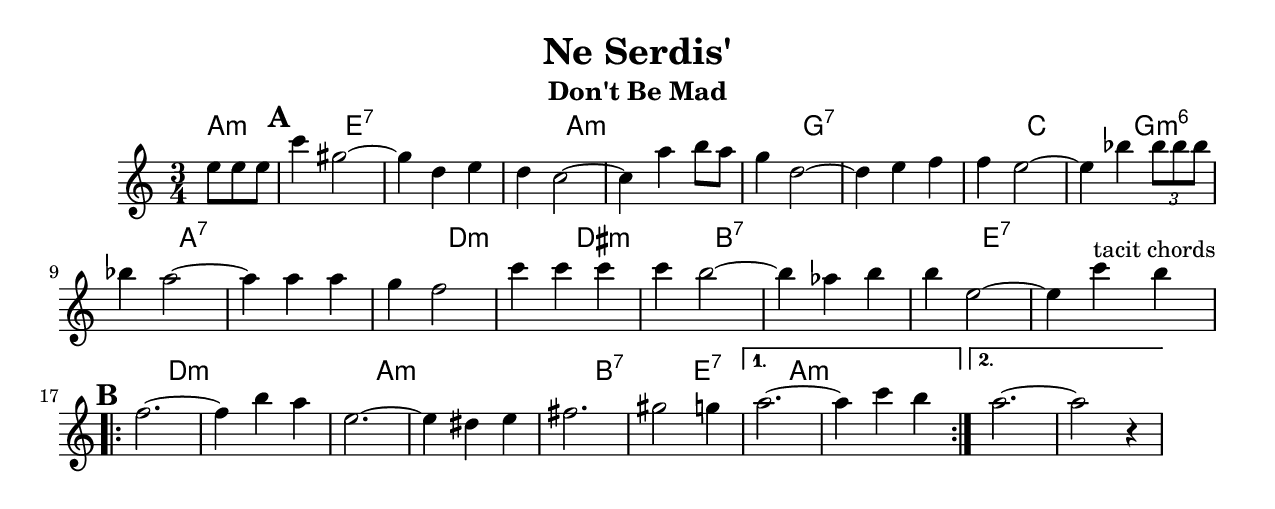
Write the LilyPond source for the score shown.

\version "2.18.0"
\include "english.ly"
\paper{
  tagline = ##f
  print-all-headers = ##t
  #(set-paper-size "letter")
}
date = #(strftime "%d-%m-%Y" (localtime (current-time)))

%\markup{ \italic{ " Updated " \date  }  }

%\markup{ Got something to say? }

global = {
  \clef treble
  \key a \minor
  \time 3/4
  \set Score.markFormatter = #format-mark-box-alphabet
}

%#################################### Melody ########################
melody = \relative c'' {
  \global
  \partial 8*3 e8 e e   %lead in notes
  \mark \default
  %r4 r8 e e e
  c'4 gs2~|
  gs4 d e
  d4 c2~
  c4 a' b8 a
  g4 d2~|
  d4 e f
  f4 e2~|
  e4 bf' \tuplet 3/2 {bf8 bf bf}|
  bf4 a2~
  a4 a a
  g4 f2|

  c'4  c c|%orig chart has 1/8ths
  c4 b2~|
  b4 af b| %af?
  b4 e,2~| %rit
  e4 c'^"tacit chords" b
  \break

  %\alternative { { }{ } }

  \repeat volta 2{
    \mark \default
    f2.~
    f4 b a
    e2.~
    e4 ds e

    fs2.|
    gs2 g4 |%check time


  }
  \alternative {
    {
      a2.~|
      a4 c b |
    }
    {
      a2.~
      a2 r4
    }
  }

}
%################################# Lyrics #####################
%\addlyrics{  }
%################################# Chords #######################
harmonies = \chordmode {
  a4*3:m
  e4*6:7
  a4*6:m
  g4*6:7
  c4*3
  g4*3:m6
  a4*6:7
  d4*3:m
  ds4*3:m %diminished too
  b4*6:7
  e4*6:7

  %b
  d4*6:m
  a4*6:m
  b4*3:7
  e4*3:7
  a4*12:m

}

\score {
  <<
    \new ChordNames {
      \set chordChanges = ##t
      \harmonies
    }
    \new Staff
    \melody
  >>
  \header{
    title= "Ne Serdis'"
    subtitle="Don't Be Mad"
    composer= ""
    instrument =""
    arranger= ""
  }
  \layout{indent = 1.0\cm}
  \midi {
    \tempo 4 = 200

    % \midi { }
  }
}
%{
  % more verses:
  \markup{}
  \markup {
  \fill-line {
  \hspace #0.1 % distance from left margin
  \column {
  \line { "1."
  \column {
  ""
  }
  }
  \hspace #0.2 % vertical distance between verses
  \line { "2."
  \column {
  ""
  }
  }
  }
  \hspace #0.1  % horiz. distance between columns
  \column {
  \line { "3."
  \column {
  ""
  }
  }
  \hspace #0.2 % distance between verses
  \line { "4."
  \column {
  ""
  }
  }
  }
  \hspace #0.1 % distance to right margin
  }
  }

%}
